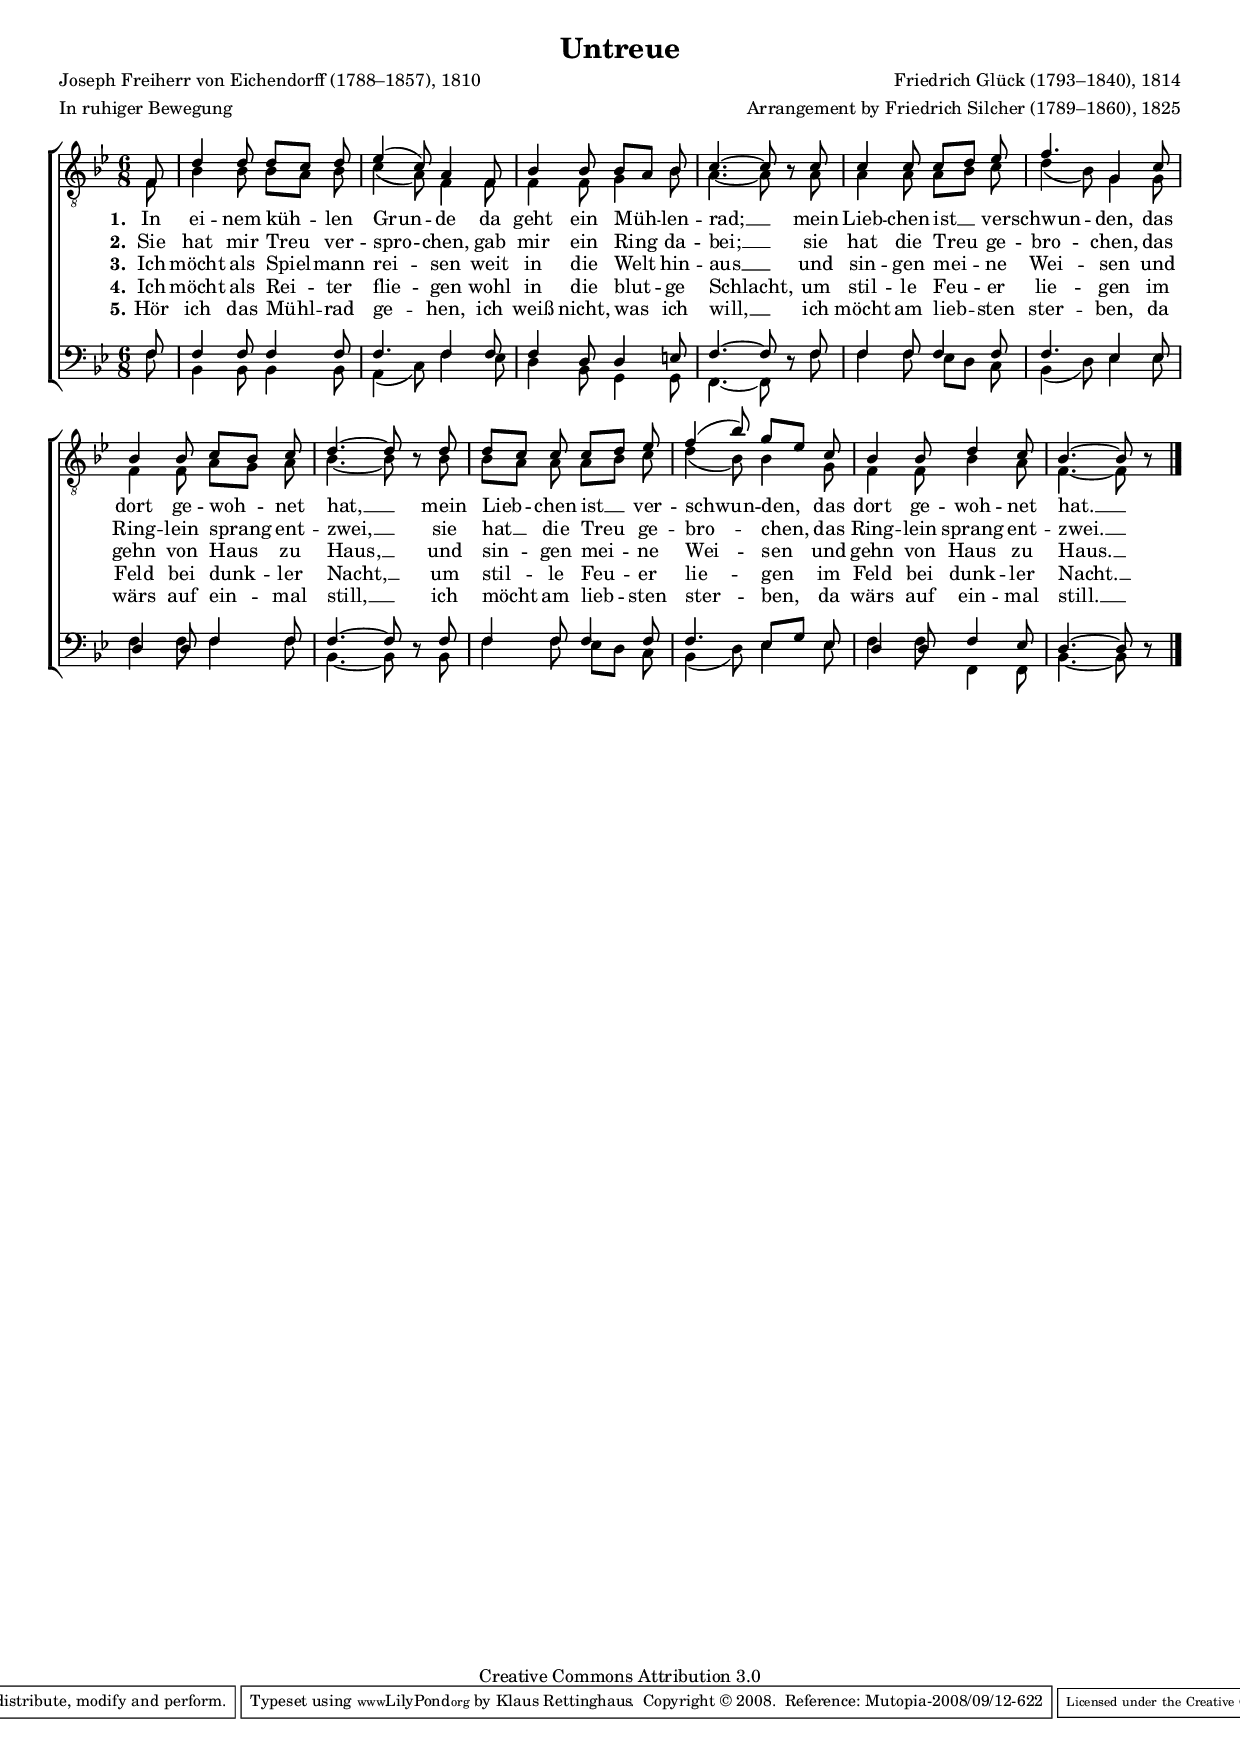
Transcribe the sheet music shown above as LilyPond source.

\include "deutsch.ly" 

#(set-global-staff-size 15.5) 
#(ly:set-option 'point-and-click #f) 

\version "2.10" 

global = { \key b \major \time 6/8 \tempo 4.=48 } 

TAUntreue = \relative c 
{ 
\partial 8 
d8 h'4 h8 h[ a] h c4( a8) fis4 
d8 g4 g8 g[ fis] g a4.~ a8 \oneVoice r \voiceOne 
a8 a4 a8 a[ h] c d4. e,4 
a8 g4 g8 a[ g] a h4.~ h8 \oneVoice r \voiceOne 
h8 h[ a] a a[ h] c d4( g8) e[ c] 
a8 g4 g8 h4 a8 g4.~ g8 \oneVoice r \voiceOne 
\bar "|." 
} 

TBUntreue = \relative c 
{ 
\partial 8 
f8 b4 b8 b[ a] b c4( a8) f4 
f8 f4 f8 g4 b8 a4.~ a8 s 
a8 a4 a8 a[ b] c d4( b8) g4 
g8 f4 f8 a[ g] a b4.~ b8 s 
b8 b[ a] a a[ b] c d4( b8) b4 
g8 f4 f8 b4 a8 f4.~ f8 s 
\bar "|." 
} 

BAUntreue = \relative c 
{ 
\partial 8 
f8 f4 f8 f4 f8 f4. f4 
f8 f4 d8 d4 e8 f4.~ f8 \oneVoice r \voiceOne 
f8 f4 f8 f4 f8 f4. es4 
es8 d4 d8 f4 f8 f4.~ f8 \oneVoice r \voiceOne 
f8 f4 f8 f4 f8 f4. es8[ g] 
es8 d4 d8 f4 es8 d4.~ d8 \oneVoice r \voiceOne 
\bar "|." 
} 

BBUntreue = \relative c 
{ 
f8 b,4 b8 b4 b8 a4( c8) f4 
es8 d4 b8 g4 g8 f4.~ f8 s 
f'8 f4 f8 es[ d] c b4( d8) es4 
es8 f4 f8 f4 f8 b,4.~ b8 s 
b8 f'4 f8 es[ d] c b4( d8) es4 
es8 f4 f8 f,4 f8 b4.~ b8 s 
\bar "|." 
} 


LUA = \lyricmode { 
\set stanza = "1." 
In ei -- nem küh -- len Grun -- de 
da geht ein Müh -- len -- rad; __ 
mein Lieb -- chen ist __ ver -- schwun -- den, 
das dort ge -- woh -- net hat, __ 
mein Lieb -- chen ist __ ver -- schwun -- den, 
das dort ge -- woh -- net hat. __ 
} 

LUB = \lyricmode { 
\set stanza = "2." 
Sie hat mir Treu ver -- spro -- chen, 
gab mir ein Ring da -- bei; __ 
sie hat die Treu ge -- bro -- chen, 
das Ring -- lein sprang ent -- zwei, __ 
sie hat __ die Treu ge -- bro -- chen, 
das Ring -- lein sprang ent -- zwei. __ 
} 

LUC = \lyricmode { 
\set stanza = "3." 
Ich möcht als Spiel -- mann rei -- sen 
weit in die Welt hin -- aus __ 
und sin -- gen mei -- ne Wei -- sen 
und gehn von Haus zu Haus, __ 
und sin -- gen mei -- ne Wei -- sen 
und gehn von Haus zu Haus. __ 
} 

LUD = \lyricmode { 
\set stanza = "4." 
Ich möcht als Rei -- ter flie -- gen 
wohl in die blut -- ge Schlacht, 
um stil -- le Feu -- er lie -- gen 
im Feld bei dunk -- ler Nacht, __ 
um stil -- le Feu -- er lie -- gen 
im Feld bei dunk -- ler Nacht. __
} 

LUE = \lyricmode { 
\set stanza = "5." 
Hör ich das Mühl -- rad ge -- hen, 
ich weiß nicht, was ich will, __ 
ich möcht am lieb -- sten ster -- ben, 
da wärs auf ein -- mal still, __ 
ich möcht am lieb -- sten ster -- ben, 
da wärs auf ein -- mal still. __
} 

%--------------------

\header { 
 kaisernumber = "491"
 comment = "Vers 5 langsamer und schwächer, und das Ende pp"
 footnote = ""
 
 dedication = "" 
 title = "Untreue" 
 subtitle = "" 
 composer = "Friedrich Glück (1793–1840), 1814" 
 opus = "" 
 meter = \markup {In ruhiger Bewegung} 
 arranger = "Arrangement by Friedrich Silcher (1789–1860), 1825" 
 poet = "Joseph Freiherr von Eichendorff (1788–1857), 1810" 

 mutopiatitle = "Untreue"
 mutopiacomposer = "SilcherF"
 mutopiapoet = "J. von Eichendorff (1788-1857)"
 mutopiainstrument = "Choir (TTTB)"
 date = "1825"
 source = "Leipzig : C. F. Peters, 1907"
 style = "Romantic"
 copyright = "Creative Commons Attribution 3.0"
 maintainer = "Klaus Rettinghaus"
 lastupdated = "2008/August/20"
 
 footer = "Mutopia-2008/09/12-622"
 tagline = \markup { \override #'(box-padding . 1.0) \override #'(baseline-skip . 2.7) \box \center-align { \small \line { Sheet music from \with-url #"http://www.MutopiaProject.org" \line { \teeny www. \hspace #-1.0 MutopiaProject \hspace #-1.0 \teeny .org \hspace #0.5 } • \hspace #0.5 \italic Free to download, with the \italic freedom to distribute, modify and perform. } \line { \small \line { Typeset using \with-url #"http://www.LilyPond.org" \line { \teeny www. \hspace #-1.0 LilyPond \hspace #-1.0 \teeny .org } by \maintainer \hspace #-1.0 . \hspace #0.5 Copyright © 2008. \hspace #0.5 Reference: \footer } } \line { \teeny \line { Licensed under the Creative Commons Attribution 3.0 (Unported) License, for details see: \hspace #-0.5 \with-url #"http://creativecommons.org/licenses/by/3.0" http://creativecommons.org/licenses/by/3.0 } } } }
}

\score {
\context ChoirStaff 
	<< 
	\context Staff = TenorStaff 
	<< 
	\set Staff.midiInstrument = "voice oohs" 
			\clef "G_8" 
			\context Voice = TenorA { \voiceOne 
				<< 
				\autoBeamOff 
				\dynamicUp 
				\global \transpose g b \TAUntreue 
				>> } 
			\context Voice = TenorB { \voiceTwo 
 				<< 
				\autoBeamOff 
				\global \TBUntreue 
				>> } 
			>> 
	\context Lyrics = verseone 
	\context Lyrics = versetwo 
	\context Lyrics = versethree 
	\context Lyrics = versefour 
	\context Lyrics = versefive 
	\context Staff = BassStaff 
	<< 
	\set Staff.midiInstrument = "voice oohs" 
			\clef "F" 
			\context Voice = BassA { \voiceOne 
				<< 
				\autoBeamOff 
				\dynamicUp 
				\global \BAUntreue 
				>> } 
			\context Voice = BassB { \voiceTwo 
				<< 
				\autoBeamOff 
				\dynamicDown 
				\global \BBUntreue 
				>> } 
		>> 
	\context Lyrics = verseone \lyricsto TenorA \LUA 
	\context Lyrics = versetwo \lyricsto TenorA \LUB 
	\context Lyrics = versethree \lyricsto TenorA \LUC 
	\context Lyrics = versefour \lyricsto TenorA \LUD 
	\context Lyrics = versefive \lyricsto TenorA \LUE 
	>> 

\layout {
indent = 0.0\cm
\context {\Score 
\remove "Bar_number_engraver"
\override MetronomeMark #'transparent = ##t 
\override DynamicTextSpanner #'dash-period = #-1.0 
\override BreathingSign #'text = #(make-musicglyph-markup "scripts.rvarcomma") 
}
\context {\Staff 
\override VerticalAxisGroup #'minimum-Y-extent = #'(-1 . 1) 
}
}

\midi {
\context { \Voice 
\remove "Dynamic_performer" 
}
}

}
